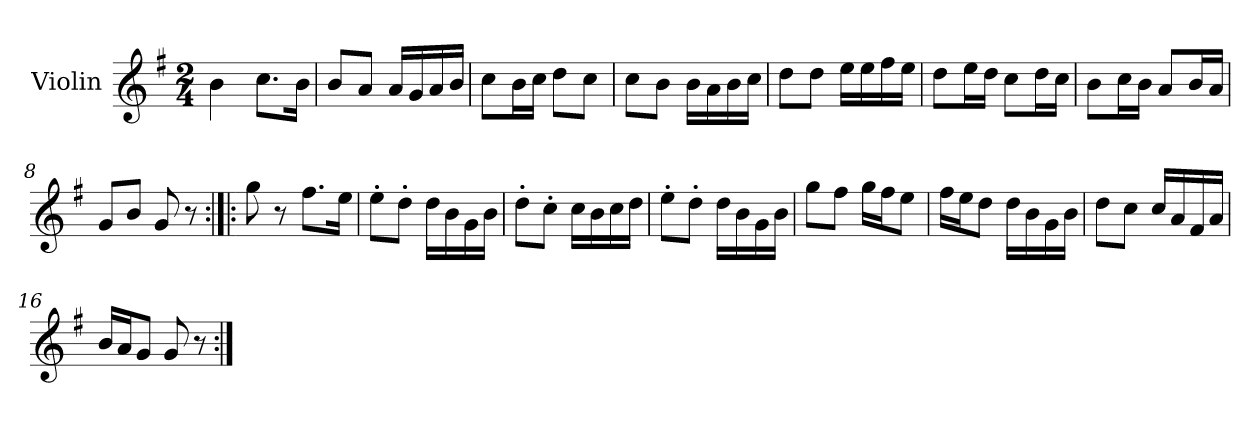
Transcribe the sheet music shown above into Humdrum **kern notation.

**kern
*part1
*staff1
*I"Violin
*I'Vln.
*clefG2
*k[f#]
*M2/4
=1
4b\
8.cc\L
16b\Jk
=2
8b/L
8a/J
16a/LL
16g/
16a/
16b/JJ
=3
8cc\L
16b\L
16cc\JJ
8dd\L
8cc\J
=4
8cc\L
8b\J
16b\LL
16a\
16b\
16cc\JJ
!!LO:LB:g=z
=5
8dd\L
8dd\J
16ee\LL
16ee\
16ff#\
16ee\JJ
=6
8dd\L
16ee\L
16dd\JJ
8cc\L
16dd\L
16cc\JJ
=7
8b\L
16cc\L
16b\JJ
8a/L
16b/L
16a/JJ
=8
8g/L
8b/J
8g/
8r
!!LO:LB:g=z
=9:|!|:
8gg\
8r
8.ff#\L
16ee\Jk
=10
8ee'\L
8dd'\J
16dd\LL
16b\
16g\
16b\JJ
=11
8dd'\L
8cc'\J
16cc\LL
16b\
16cc\
16dd\JJ
=12
8ee'\L
8dd'\J
16dd\LL
16b\
16g\
16b\JJ
!!LO:LB:g=z
=13
8gg\L
8ff#\J
16gg\LL
16ff#\J
8ee\J
=14
16ff#\LL
16ee\J
8dd\J
16dd\LL
16b\
16g\
16b\JJ
=15
8dd\L
8cc\J
16cc/LL
16a/
16f#/
16a/JJ
=16
16b/LL
16a/J
8g/J
8g/
8r
=:|!
*-
